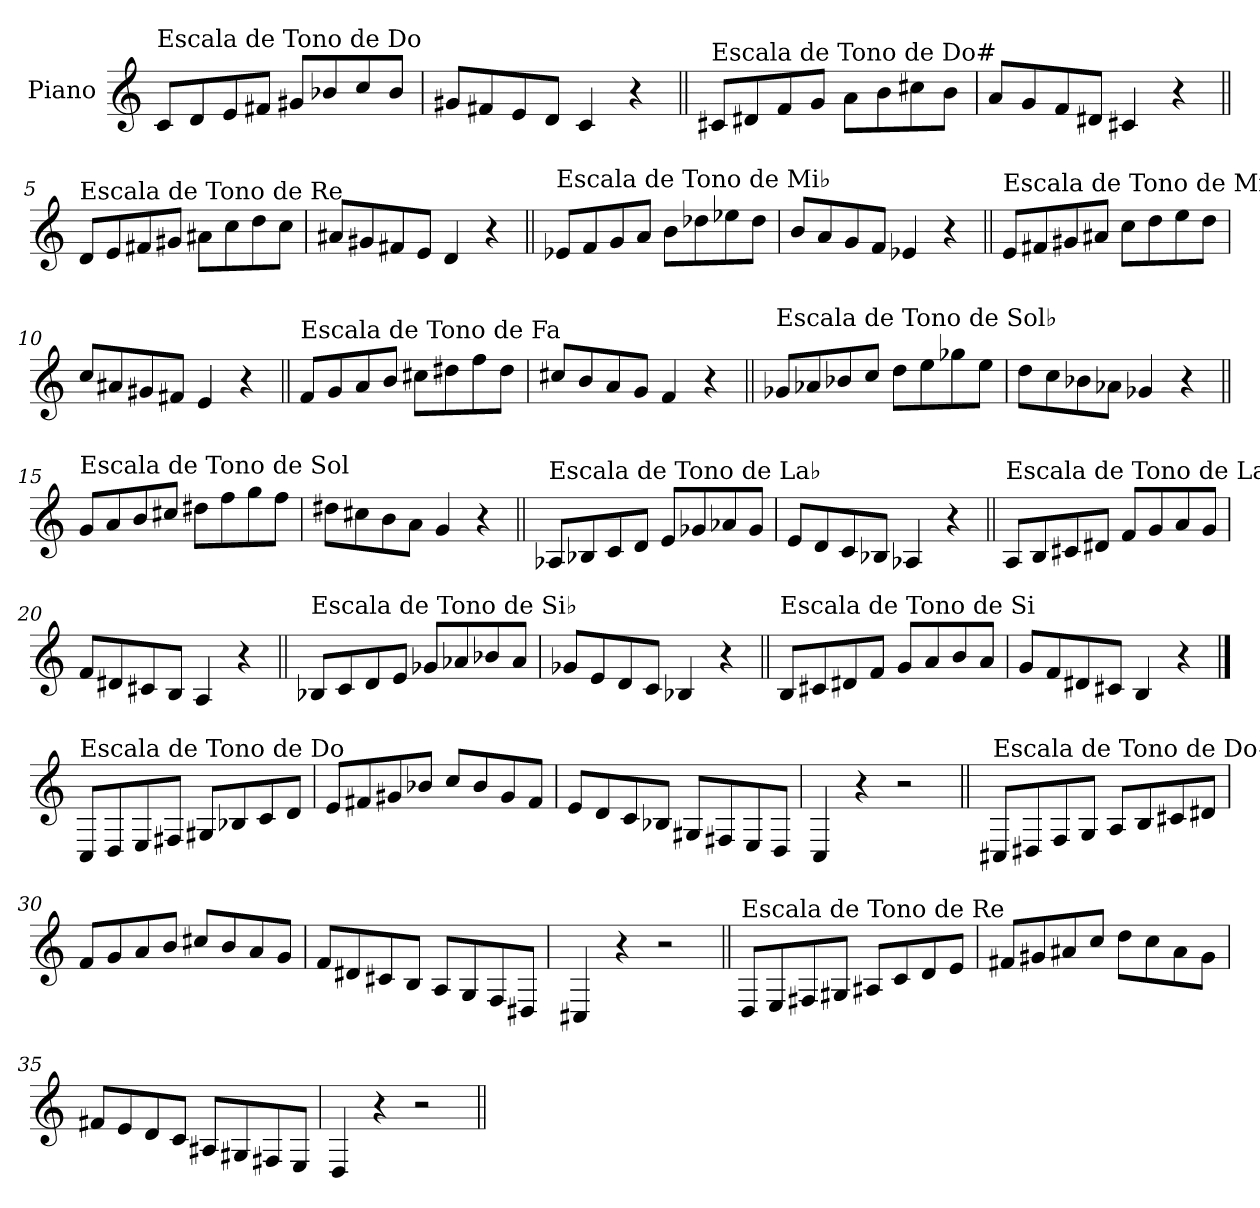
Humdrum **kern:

**kern
*part1
*staff1
*I"Piano
*I'Pno.
*clefG2
*k[]
=1
!LO:TX:a:t=Escala de Tono de Do
8c/L
8d/
8e/
8f#X/J
8g#X/L
8b-X/
8cc/
8b-/J
=2
8g#X/L
8f#X/
8e/
8d/J
4c/
4r
=3||
!LO:TX:a:t=Escala de Tono de Do#
8c#X/L
8d#X/
8f/
8g/J
8a\L
8b\
8cc#X\
8b\J
=4
8a/L
8g/
8f/
8d#X/J
4c#X/
4r
!!LO:LB:g=z
=5||
!LO:TX:a:t=Escala de Tono de Re
8d/L
8e/
8f#X/
8g#X/J
8a#X\L
8cc\
8dd\
8cc\J
=6
8a#X/L
8g#X/
8f#X/
8e/J
4d/
4r
=7||
!LO:TX:a:t=Escala de Tono de Mi♭
8e-X/L
8f/
8g/
8a/J
8b\L
8dd-X\
8ee-X\
8dd-\J
=8
8b/L
8a/
8g/
8f/J
4e-X/
4r
!!LO:LB:g=z
=9||
!LO:TX:a:t=Escala de Tono de Mi
8e/L
8f#X/
8g#X/
8a#X/J
8cc\L
8dd\
8ee\
8dd\J
=10
8cc/L
8a#X/
8g#X/
8f#X/J
4e/
4r
=11||
!LO:TX:a:t=Escala de Tono de Fa
8f/L
8g/
8a/
8b/J
8cc#X\L
8dd#X\
8ff\
8dd#\J
=12
8cc#X/L
8b/
8a/
8g/J
4f/
4r
!!LO:LB:g=z
=13||
!LO:TX:a:t=Escala de Tono de Sol♭
8g-X/L
8a-X/
8b-X/
8cc/J
8dd\L
8ee\
8gg-X\
8ee\J
=14
8dd\L
8cc\
8b-X\
8a-X\J
4g-X/
4r
=15||
!LO:TX:a:t=Escala de Tono de Sol
8g/L
8a/
8b/
8cc#X/J
8dd#X\L
8ff\
8gg\
8ff\J
=16
8dd#X\L
8cc#X\
8b\
8a\J
4g/
4r
!!LO:LB:g=z
=17||
!LO:TX:a:t=Escala de Tono de La♭
8A-X/L
8B-X/
8c/
8d/J
8e/L
8g-X/
8a-X/
8g-/J
=18
8e/L
8d/
8c/
8B-X/J
4A-X/
4r
=19||
!LO:TX:a:t=Escala de Tono de La
8A/L
8B/
8c#X/
8d#X/J
8f/L
8g/
8a/
8g/J
=20
8f/L
8d#X/
8c#X/
8B/J
4A/
4r
!!LO:LB:g=z
=21||
!LO:TX:a:t=Escala de Tono de Si♭
8B-X/L
8c/
8d/
8e/J
8g-X/L
8a-X/
8b-X/
8a-/J
=22
8g-X/L
8e/
8d/
8c/J
4B-X/
4r
=23||
!LO:TX:a:t=Escala de Tono de Si
8B/L
8c#X/
8d#X/
8f/J
8g/L
8a/
8b/
8a/J
=24
8g/L
8f/
8d#X/
8c#X/J
4B/
4r
!!LO:PB:g=z
==25
!LO:TX:a:t=Escala de Tono de Do
8C/L
8D/
8E/
8F#X/J
8G#X/L
8B-X/
8c/
8d/J
=26
8e/L
8f#X/
8g#X/
8b-X/J
8cc/L
8b-/
8g#/
8f#/J
=27
8e/L
8d/
8c/
8B-X/J
8G#X/L
8F#X/
8E/
8D/J
=28
4C/
4r
2r
!!LO:LB:g=z
=29||
!LO:TX:a:t=Escala de Tono de Do#
8C#X/L
8D#X/
8F/
8G/J
8A/L
8B/
8c#X/
8d#X/J
=30
8f/L
8g/
8a/
8b/J
8cc#X/L
8b/
8a/
8g/J
=31
8f/L
8d#X/
8c#X/
8B/J
8A/L
8G/
8F/
8D#X/J
=32
4C#X/
4r
2r
!!LO:LB:g=z
=33||
!LO:TX:a:t=Escala de Tono de Re
8D/L
8E/
8F#X/
8G#X/J
8A#X/L
8c/
8d/
8e/J
=34
8f#X/L
8g#X/
8a#X/
8cc/J
8dd\L
8cc\
8a#\
8g#\J
=35
8f#X/L
8e/
8d/
8c/J
8A#X/L
8G#X/
8F#X/
8E/J
=36
4D/
4r
2r
=||
*-
